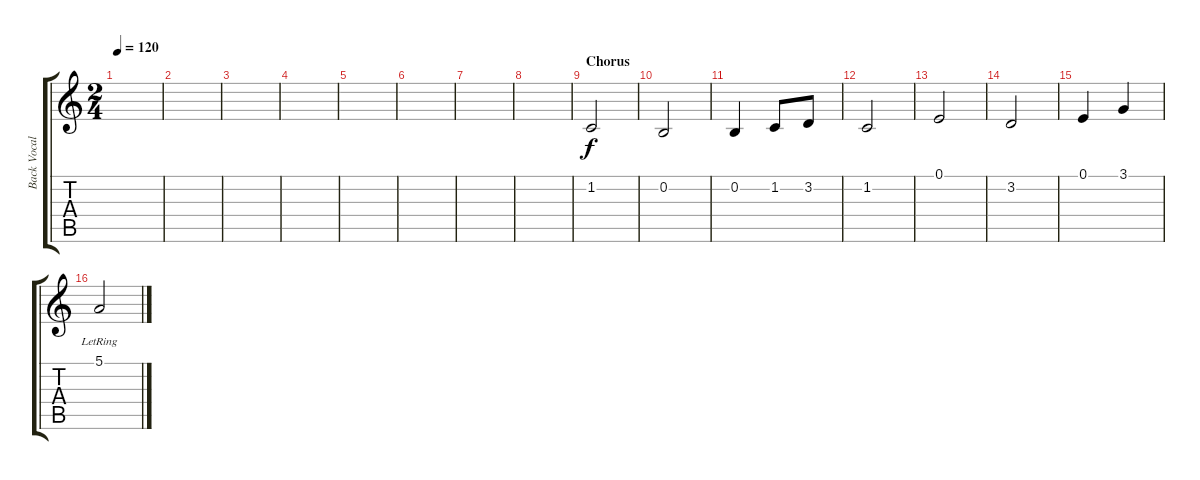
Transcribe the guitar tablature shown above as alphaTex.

\track ("Back Vocal" "Back Vocal") {instrument trumpet}
\staff {score tabs}
\tuning (E4 B3 G3 D3 A2 E2) {hide}
\ts (2 4)
\tempo 120
\clef g2
\ks c
|
|
|
|
|
|
|
|
\section ("" "Chorus")
1.2.2 |
0.2.2 |
0.2.4 1.2.8 3.2.8 |
1.2.2 |
0.1.2 |
3.2.2 |
0.1.4 3.1.4 |
5.1{lr}.2
